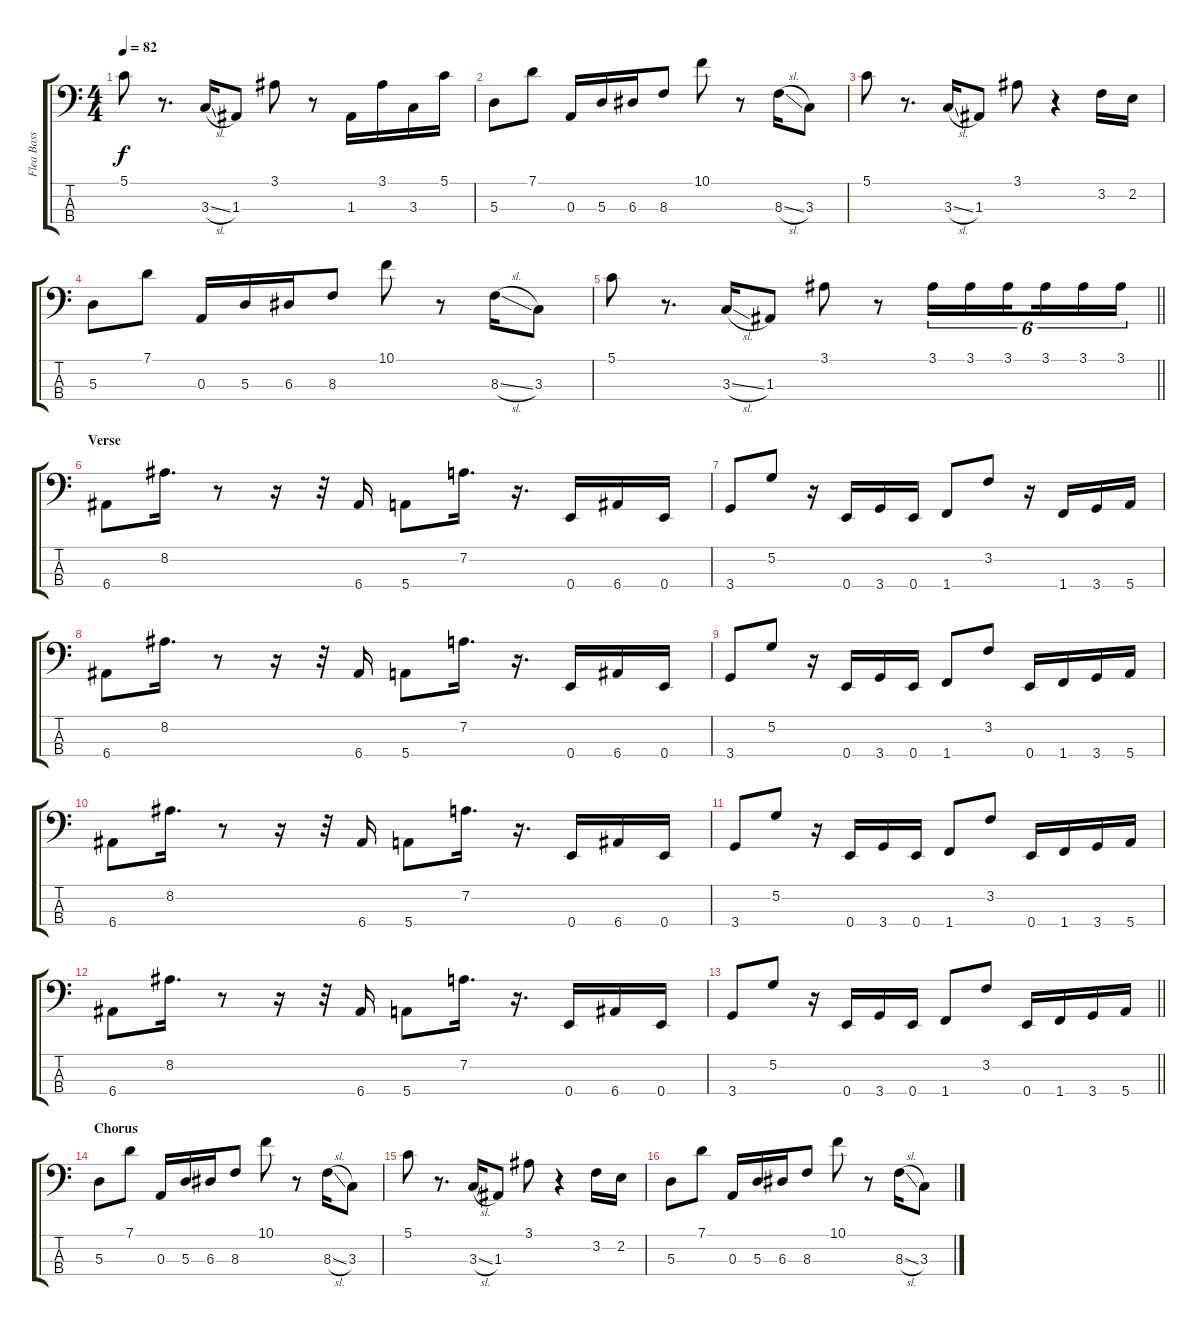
\track ("Flea Bass" "Flea Bass") {instrument electricbassfinger}
\staff {score tabs}
\tuning (G2 D2 A1 E1) {hide}
\ts (4 4)
\tempo 82
\clef f4
\ks c
5.1.8{dy f} r.8{d} 3.3{sl}.16 1.3.8 3.1.8 r.8 1.3.16 3.1.16 3.3.16 5.1.16 |
5.3.8 7.1.8 0.3.16 5.3.16 6.3.16 8.3.8 10.1.8 r.8 8.3{sl}.16 3.3.8 |
5.1.8 r.8{d} 3.3{sl}.16 1.3.8 3.1.8 r.4 3.2.16 2.2.16 |
5.3.8 7.1.8 0.3.16 5.3.16 6.3.16 8.3.8 10.1.8 r.8 8.3{sl}.16 3.3.8 |
\barLineRight lightlight
5.1.8 r.8{d} 3.3{sl}.16 1.3.8 3.1.8 r.8 3.1.16{tu (6 4)} 3.1.16{tu (6 4)} 3.1.16{tu (6 4) beam splitsecondary} 3.1.16{tu (6 4)} 3.1.16{tu (6 4)} 3.1.16{tu (6 4)} |
\section ("" "Verse")
6.4.8 8.2.16{d} r.8 r.16 r.32 6.4.16 5.4.8 7.2.16{d} r.16{d} 0.4.16 6.4.16 0.4.16 |
3.4.8 5.2.8 r.16 0.4.16 3.4.16 0.4.16 1.4.8 3.2.8 r.16 1.4.16 3.4.16 5.4.16 |
6.4.8 8.2.16{d} r.8 r.16 r.32 6.4.16 5.4.8 7.2.16{d} r.16{d} 0.4.16 6.4.16 0.4.16 |
3.4.8 5.2.8 r.16 0.4.16 3.4.16 0.4.16 1.4.8 3.2.8 0.4.16 1.4.16 3.4.16 5.4.16 |
6.4.8 8.2.16{d} r.8 r.16 r.32 6.4.16 5.4.8 7.2.16{d} r.16{d} 0.4.16 6.4.16 0.4.16 |
3.4.8 5.2.8 r.16 0.4.16 3.4.16 0.4.16 1.4.8 3.2.8 0.4.16 1.4.16 3.4.16 5.4.16 |
6.4.8 8.2.16{d} r.8 r.16 r.32 6.4.16 5.4.8 7.2.16{d} r.16{d} 0.4.16 6.4.16 0.4.16 |
\barLineRight lightlight
3.4.8 5.2.8 r.16 0.4.16 3.4.16 0.4.16 1.4.8 3.2.8 0.4.16 1.4.16 3.4.16 5.4.16 |
\section ("" "Chorus")
5.3.8 7.1.8 0.3.16 5.3.16 6.3.16 8.3.8 10.1.8 r.8 8.3{sl}.16 3.3.8 |
5.1.8 r.8{d} 3.3{sl}.16 1.3.8 3.1.8 r.4 3.2.16 2.2.16 |
5.3.8 7.1.8 0.3.16 5.3.16 6.3.16 8.3.8 10.1.8 r.8 8.3{sl}.16 3.3.8
